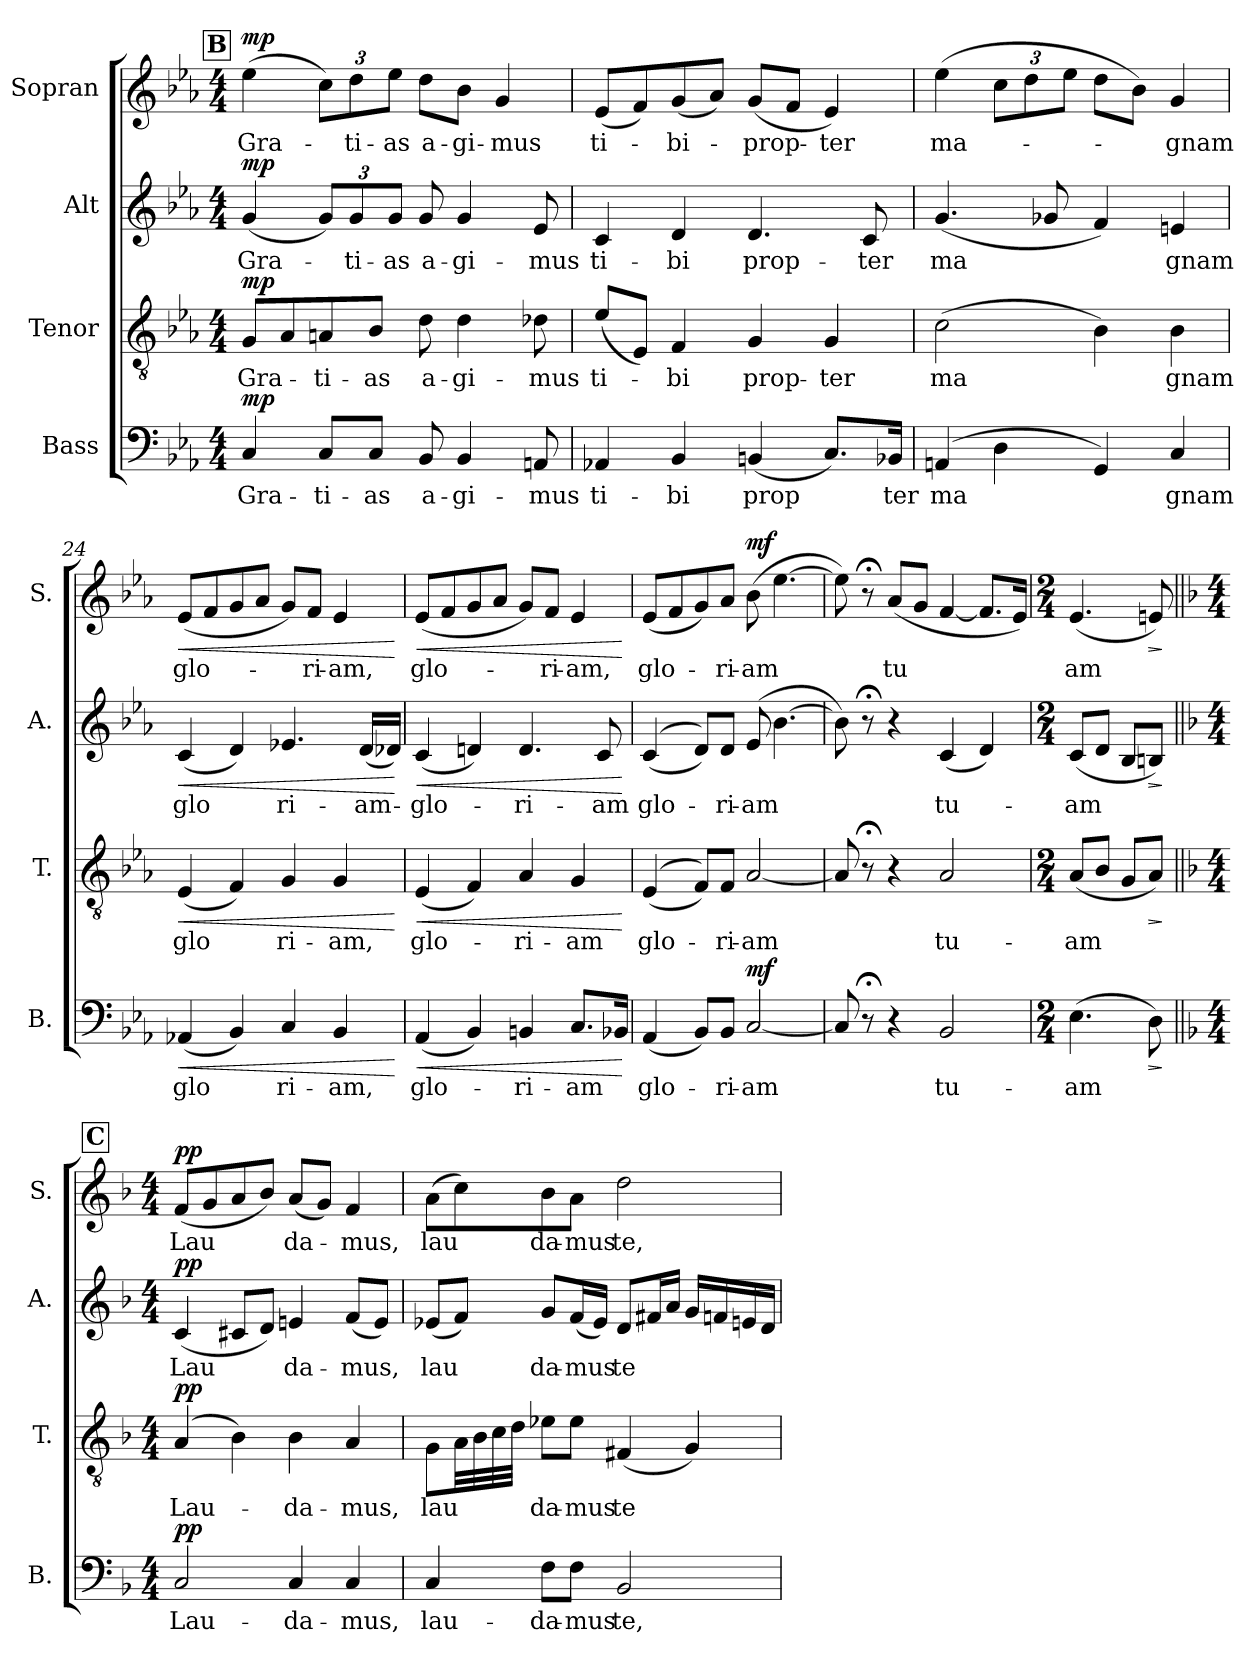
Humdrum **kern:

**kern	**text	**dynam	**kern	**text	**dynam	**kern	**text	**dynam	**kern	**text	**dynam
*part4	*part4	*part4	*part3	*part3	*part3	*part2	*part2	*part2	*part1	*part1	*part1
*staff4	*staff4	*staff4	*staff3	*staff3	*staff3	*staff2	*staff2	*staff2	*staff1	*staff1	*staff1
*I"Bass	*	*	*I"Tenor	*	*	*I"Alt	*	*	*I"Sopran	*	*
*I'B.	*	*	*I'T.	*	*	*I'A.	*	*	*I'S.	*	*
!!LO:LB:g=z
*clefF4	*	*	*clefGv2	*	*	*clefG2	*	*	*clefG2	*	*
*k[b-e-a-]	*	*	*k[b-e-a-]	*	*	*k[b-e-a-]	*	*	*k[b-e-a-]	*	*
*M4/4	*	*	*M4/4	*	*	*M4/4	*	*	*M4/4	*	*
!!LO:REH:place=s1:a:B:fs=14:t=B
=21	=21	=21	=21	=21	=21	=21	=21	=21	=21	=21	=21
!	!LO:LY:b	!LO:DY:a	!	!LO:LY:b	!LO:DY:a	!	!LO:LY:b	!LO:DY:a	!	!LO:LY:b	!LO:DY:a
4C/	Gra-	mp	8G/L	Gra-	mp	(4g/	Gra-	mp	(4ee-\	Gra-	mp
.	.	.	8A-/	.	.	.	.	.	.	.	.
!	!LO:LY:b	!	!	!LO:LY:b	!	!	!	!	!	!	!
*	*	*	*	*	*	*Xbrackettup	*	*	*Xbrackettup	*	*
8C/L	-ti-	.	8An/	-ti-	.	12g/L)	.	.	12cc\L)	.	.
!	!	!	!	!	!	!	!LO:LY:b	!	!	!LO:LY:b	!
.	.	.	.	.	.	12g/	-ti-	.	12dd\	-ti-	.
!	!LO:LY:b	!	!	!LO:LY:b	!	!	!	!	!	!	!
8C/J	-as	.	8B-/J	-as	.	.	.	.	.	.	.
!	!	!	!	!	!	!	!LO:LY:b	!	!	!LO:LY:b	!
.	.	.	.	.	.	12g/J	-as	.	12ee-\J	-as	.
!	!LO:LY:b	!	!	!LO:LY:b	!	!	!LO:LY:b	!	!	!LO:LY:b	!
8BB-/	a-	.	8d\	a-	.	8g/	a-	.	8dd\L	a-	.
!	!LO:LY:b	!	!	!LO:LY:b	!	!	!LO:LY:b	!	!	!LO:LY:b	!
4BB-/	-gi-	.	4d\	-gi-	.	4g/	-gi-	.	8b-\J	-gi-	.
!	!	!	!	!	!	!	!	!	!	!LO:LY:b	!
.	.	.	.	.	.	.	.	.	4g/	-mus	.
!	!LO:LY:b	!	!	!LO:LY:b	!	!	!LO:LY:b	!	!	!	!
8AAn/	-mus	.	8d-X\	-mus	.	8e-/	-mus	.	.	.	.
=22	=22	=22	=22	=22	=22	=22	=22	=22	=22	=22	=22
!	!LO:LY:b	!	!	!LO:LY:b	!	!	!LO:LY:b	!	!	!LO:LY:b	!
4AA-X/	ti-	.	(8e-/L	ti-	.	4c/	ti-	.	(8e-/L	ti-	.
.	.	.	8E-/J)	.	.	.	.	.	8f/)	.	.
!	!LO:LY:b	!	!	!LO:LY:b	!	!	!LO:LY:b	!	!	!LO:LY:b	!
4BB-/	-bi	.	4F/	-bi	.	4d/	-bi	.	(8g/	-bi-	.
.	.	.	.	.	.	.	.	.	8a-/J)	.	.
!	!LO:LY:b	!	!	!LO:LY:b	!	!	!LO:LY:b	!	!	!LO:LY:b	!
(4BBn/	prop	.	4G/	prop-	.	4.d/	prop-	.	(8g/L	-prop-	.
.	.	.	.	.	.	.	.	.	8f/J	.	.
!	!	!	!	!LO:LY:b	!	!	!	!	!	!LO:LY:b	!
8.C/L)	.	.	4G/	-ter	.	.	.	.	4e-/)	-ter	.
!	!	!	!	!	!	!	!LO:LY:b	!	!	!	!
.	.	.	.	.	.	8c/	-ter	.	.	.	.
!	!LO:LY:b	!	!	!	!	!	!	!	!	!	!
16BB-X/Jk	ter	.	.	.	.	.	.	.	.	.	.
=23	=23	=23	=23	=23	=23	=23	=23	=23	=23	=23	=23
!	!LO:LY:b	!	!	!LO:LY:b	!	!	!LO:LY:b	!	!	!LO:LY:b	!
(4AAn/	ma	.	(2c\	ma	.	(4.g/	ma	.	(4ee-\	ma-	.
4D\	.	.	.	.	.	.	.	.	12cc\L	.	.
.	.	.	.	.	.	.	.	.	12dd\	.	.
.	.	.	.	.	.	8g-X/	.	.	.	.	.
.	.	.	.	.	.	.	.	.	12ee-\J	.	.
4GG/)	.	.	4B-\)	.	.	4f/)	.	.	8dd\L	.	.
.	.	.	.	.	.	.	.	.	8b-\J)	.	.
!	!LO:LY:b	!	!	!LO:LY:b	!	!	!LO:LY:b	!	!	!LO:LY:b	!
4C/	gnam	.	4B-\	gnam	.	4en/	gnam	.	4g/	-gnam	.
=24	=24	=24	=24	=24	=24	=24	=24	=24	=24	=24	=24
!	!LO:LY:b	!LO:HP:b	!	!LO:LY:b	!LO:HP:b	!	!LO:LY:b	!LO:HP:b	!	!LO:LY:b	!LO:HP:b
(4AA-X/	-glo	<	(4E-/	-glo	<	(4c/	-glo	<	(8e-/L	glo-	<
.	.	.	.	.	.	.	.	.	8f/	.	.
4BB-/)	.	.	4F/)	.	.	4d/)	.	.	8g/	.	.
.	.	.	.	.	.	.	.	.	8a-/J	.	.
!	!LO:LY:b	!	!	!LO:LY:b	!	!	!LO:LY:b	!	!	!	!
4C/	ri-	.	4G/	ri-	.	4.e-X/	ri-	.	8g/L)	.	.
!	!	!	!	!	!	!	!	!	!	!LO:LY:b	!
.	.	.	.	.	.	.	.	.	8f/J	-ri-	.
!	!LO:LY:b	!	!	!LO:LY:b	!	!	!	!	!	!LO:LY:b	!
4BB-/	-am,	.	4G/	-am,	.	.	.	.	4e-/	-am,	.
!	!	!	!	!	!	!	!LO:LY:b	!	!	!	!
.	.	.	.	.	.	(16d/LL	-am-	.	.	.	.
.	.	.	.	.	.	16d-X/JJ)	.	.	.	.	.
.	.	[	.	.	[	.	.	[	.	.	[
!!LO:PB:g=z
=25	=25	=25	=25	=25	=25	=25	=25	=25	=25	=25	=25
!	!LO:LY:b	!LO:HP:b	!	!LO:LY:b	!LO:HP:b	!	!LO:LY:b	!LO:HP:b	!	!LO:LY:b	!LO:HP:b
(4AA-/	glo-	<	(4E-/	glo-	<	(4c/	glo-	<	(8e-/L	glo-	<
.	.	.	.	.	.	.	.	.	8f/	.	.
4BB-/)	.	.	4F/)	.	.	4dn/)	.	.	8g/	.	.
.	.	.	.	.	.	.	.	.	8a-/J	.	.
!	!LO:LY:b	!	!	!LO:LY:b	!	!	!LO:LY:b	!	!	!	!
4BBn/	-ri-	.	4A-/	-ri-	.	4.d/	-ri-	.	8g/L)	.	.
!	!	!	!	!	!	!	!	!	!	!LO:LY:b	!
.	.	.	.	.	.	.	.	.	8f/J	-ri-	.
!	!LO:LY:b	!	!	!LO:LY:b	!	!	!	!	!	!LO:LY:b	!
8.C/L	-am	.	4G/	-am	.	.	.	.	4e-/	-am,	.
!	!	!	!	!	!	!	!LO:LY:b	!	!	!	!
.	.	.	.	.	.	8c/	-am	.	.	.	.
16BB-X/Jk	.	.	.	.	.	.	.	.	.	.	.
.	.	[	.	.	[	.	.	[	.	.	[
=26	=26	=26	=26	=26	=26	=26	=26	=26	=26	=26	=26
!	!LO:LY:b	!	!	!LO:LY:b	!	!	!LO:LY:b	!	!	!LO:LY:b	!
(4AA-/	glo-	.	((4E-/	glo-	.	((4c/	glo-	.	(8e-/L	glo-	.
.	.	.	.	.	.	.	.	.	8f/	.	.
8BB-/L)	.	.	8F/L))	.	.	8d/L))	.	.	8g/)	.	.
!	!LO:LY:b	!	!	!LO:LY:b	!	!	!LO:LY:b	!	!	!LO:LY:b	!
8BB-/J	-ri-	.	8F/J	-ri-	.	8d/J	-ri-	.	8a-/J	-ri-	.
!	!LO:LY:b	!LO:DY:a	!	!LO:LY:b	!LO:DY:a	!	!LO:LY:b	!	!	!LO:LY:b	!
!	!	!	!	!	!LO:DY:n=1:a	!	!	!LO:DY:a	!	!	!
!	!	!	!	!	!	!	!	!LO:DY:n=1:a	!	!	!LO:DY:a
[2C/	-am	mf	[2A-/	-am	mf mf	(8e-/	-am	mf mf	(8b-\	-am	mf
.	.	.	.	.	.	[4.b-\	.	.	[4.ee-\	.	.
=27	=27	=27	=27	=27	=27	=27	=27	=27	=27	=27	=27
8C/]	.	.	8A-/]	.	.	8b-\])	.	.	8ee-\])	.	.
8r;<	.	.	8r;<	.	.	8r;<	.	.	8r;<	.	.
!	!	!	!	!	!	!	!	!	!	!LO:LY:b	!
4r	.	.	4r	.	.	4r	.	.	(8a-/L	tu	.
.	.	.	.	.	.	.	.	.	8g/J	.	.
!	!LO:LY:b	!	!	!LO:LY:b	!	!	!LO:LY:b	!	!	!	!
2BB-/	tu-	.	2A-/	tu-	.	(4c/	tu-	.	[4f/	.	.
.	.	.	.	.	.	4d/)	.	.	8.f/L]	.	.
.	.	.	.	.	.	.	.	.	16e-/Jk)	.	.
=28	=28	=28	=28	=28	=28	=28	=28	=28	=28	=28	=28
*M2/4	*	*	*M2/4	*	*	*M2/4	*	*	*M2/4	*	*
!	!LO:LY:b	!	!	!LO:LY:b	!	!	!LO:LY:b	!	!	!LO:LY:b	!
(4.E-\	-am	.	(8A-/L	-am	.	(8c/L	-am	.	(4.e-/	am	.
.	.	.	8B-/J	.	.	8d/J	.	.	.	.	.
.	.	.	8G/L	.	.	8B-/L	.	.	.	.	.
!	!	!LO:HP:b	!	!	!LO:HP:b	!	!	!LO:HP:b	!	!	!LO:HP:b
8D\)	.	>	8A-/J)	.	>	8Bn/J)	.	>	8en/)	.	>
.	.	]	.	.	]	.	.	]	.	.	]
!!LO:LB:g=z
!!LO:REH:place=s1:a:B:fs=14:t=C
=29||	=29||	=29||	=29||	=29||	=29||	=29||	=29||	=29||	=29||	=29||	=29||
*k[b-]	*	*	*k[b-]	*	*	*k[b-]	*	*	*k[b-]	*	*
*M4/4	*	*	*M4/4	*	*	*M4/4	*	*	*M4/4	*	*
!	!LO:LY:b	!LO:DY:a	!	!LO:LY:b	!LO:DY:a	!	!LO:LY:b	!LO:DY:a	!	!LO:LY:b	!LO:DY:a
2C/	Lau-	pp	(4A/	Lau-	pp	(4c/	Lau	pp	(8f/L	Lau	pp
.	.	.	.	.	.	.	.	.	8g/	.	.
.	.	.	4B-\)	.	.	8c#X/L	.	.	8a/	.	.
.	.	.	.	.	.	8d/J)	.	.	8b-/J)	.	.
!	!LO:LY:b	!	!	!LO:LY:b	!	!	!LO:LY:b	!	!	!LO:LY:b	!
4C/	-da-	.	4B-\	-da-	.	4en/	da-	.	(8a/L	da-	.
.	.	.	.	.	.	.	.	.	8g/J)	.	.
!	!LO:LY:b	!	!	!LO:LY:b	!	!	!LO:LY:b	!	!	!LO:LY:b	!
4C/	-mus,	.	4A/	-mus,	.	(8f/L	-mus,	.	4f/	-mus,	.
.	.	.	.	.	.	8e/J)	.	.	.	.	.
=30	=30	=30	=30	=30	=30	=30	=30	=30	=30	=30	=30
!	!LO:LY:b	!	!	!LO:LY:b	!	!	!LO:LY:b	!	!	!LO:LY:b	!
4C/	lau-	.	8G\L	lau	.	(8e-X/L	lau	.	(8a\L	lau	.
.	.	.	32A\LL	.	.	8f/J)	.	.	8cc\)	.	.
.	.	.	32B-\	.	.	.	.	.	.	.	.
.	.	.	32c\	.	.	.	.	.	.	.	.
.	.	.	32d\JJJ	.	.	.	.	.	.	.	.
!	!LO:LY:b	!	!	!LO:LY:b	!	!	!LO:LY:b	!	!	!LO:LY:b	!
8F\L	-da-	.	8e-X\L	da-	.	8g/L	da-	.	8b-\	da-	.
!	!LO:LY:b	!	!	!LO:LY:b	!	!	!LO:LY:b	!	!	!LO:LY:b	!
8F\J	-mus	.	8e-\J	-mus	.	(16f/L	-mus	.	8a\J	-mus	.
.	.	.	.	.	.	16e-/JJ)	.	.	.	.	.
!	!LO:LY:b	!	!	!LO:LY:b	!	!	!LO:LY:b	!	!	!LO:LY:b	!
2BB-/	te,	.	(4F#X/	te	.	8d/L	te	.	2dd\	te,	.
.	.	.	.	.	.	16f#X/L	.	.	.	.	.
.	.	.	.	.	.	16a/JJ	.	.	.	.	.
.	.	.	4G/)	.	.	16g/LL	.	.	.	.	.
.	.	.	.	.	.	16fn/	.	.	.	.	.
.	.	.	.	.	.	16en/	.	.	.	.	.
.	.	.	.	.	.	16d/JJ	.	.	.	.	.
=	=	=	=	=	=	=	=	=	=	=	=
*-	*-	*-	*-	*-	*-	*-	*-	*-	*-	*-	*-
